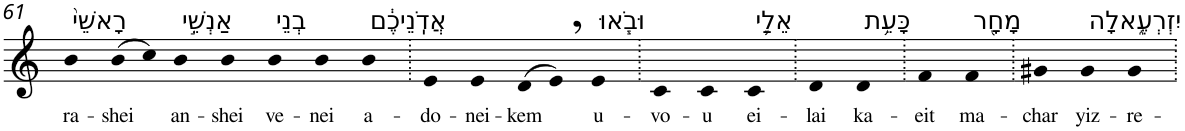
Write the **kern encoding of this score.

**kern	**text
*part1	*part1
*staff1	*staff1
*I"Piano	*
*I'Pno	*
!!LO:PB:g=z
*clefG2	*
*k[]	*
=61	=61
!LO:TX:a:t=רָאשֵׁי֙	!
!	!LO:LY:b
4b	ra-
!	!LO:LY:b
(>8b	-shei
8cc)	.
!LO:TX:a:t=אַנְשֵׁ֣י	!
!	!LO:LY:b
4b	an-
!	!LO:LY:b
4b	-shei
!LO:TX:a:t=בְנֵי	!
!	!LO:LY:b
4b	ve-
!	!LO:LY:b
4b	-nei
!LO:TX:a:t=אֲדֹֽנֵיכֶ֔ם	!
!	!LO:LY:b
4b	a-
=62.	=62.
!	!LO:LY:b
4e	-do-
!	!LO:LY:b
4e	-nei-
!	!LO:LY:b
(>8d	-kem
8e,)	.
!LO:TX:a:t=וּבֹ֧אוּ	!
!	!LO:LY:b
4e	u-
=63.	=63.
!	!LO:LY:b
4c	-vo-
!	!LO:LY:b
4c	-u
!LO:TX:a:t=אֵלַ֛י	!
!	!LO:LY:b
4c	ei-
=64.	=64.
!	!LO:LY:b
4d	-lai
!LO:TX:a:t=כָּעֵ֥ת	!
!	!LO:LY:b
4d	ka-
=65.	=65.
!	!LO:LY:b
4f	-eit
!LO:TX:a:t=מָחָ֖ר	!
!	!LO:LY:b
4f	ma-
=66.	=66.
!	!LO:LY:b
4g#X	-char
!LO:TX:a:t=יִזְרְעֶ֑אלָה	!
!	!LO:LY:b
4g#	yiz-
!	!LO:LY:b
4g#	-re-
=.	=.
*-	*-
